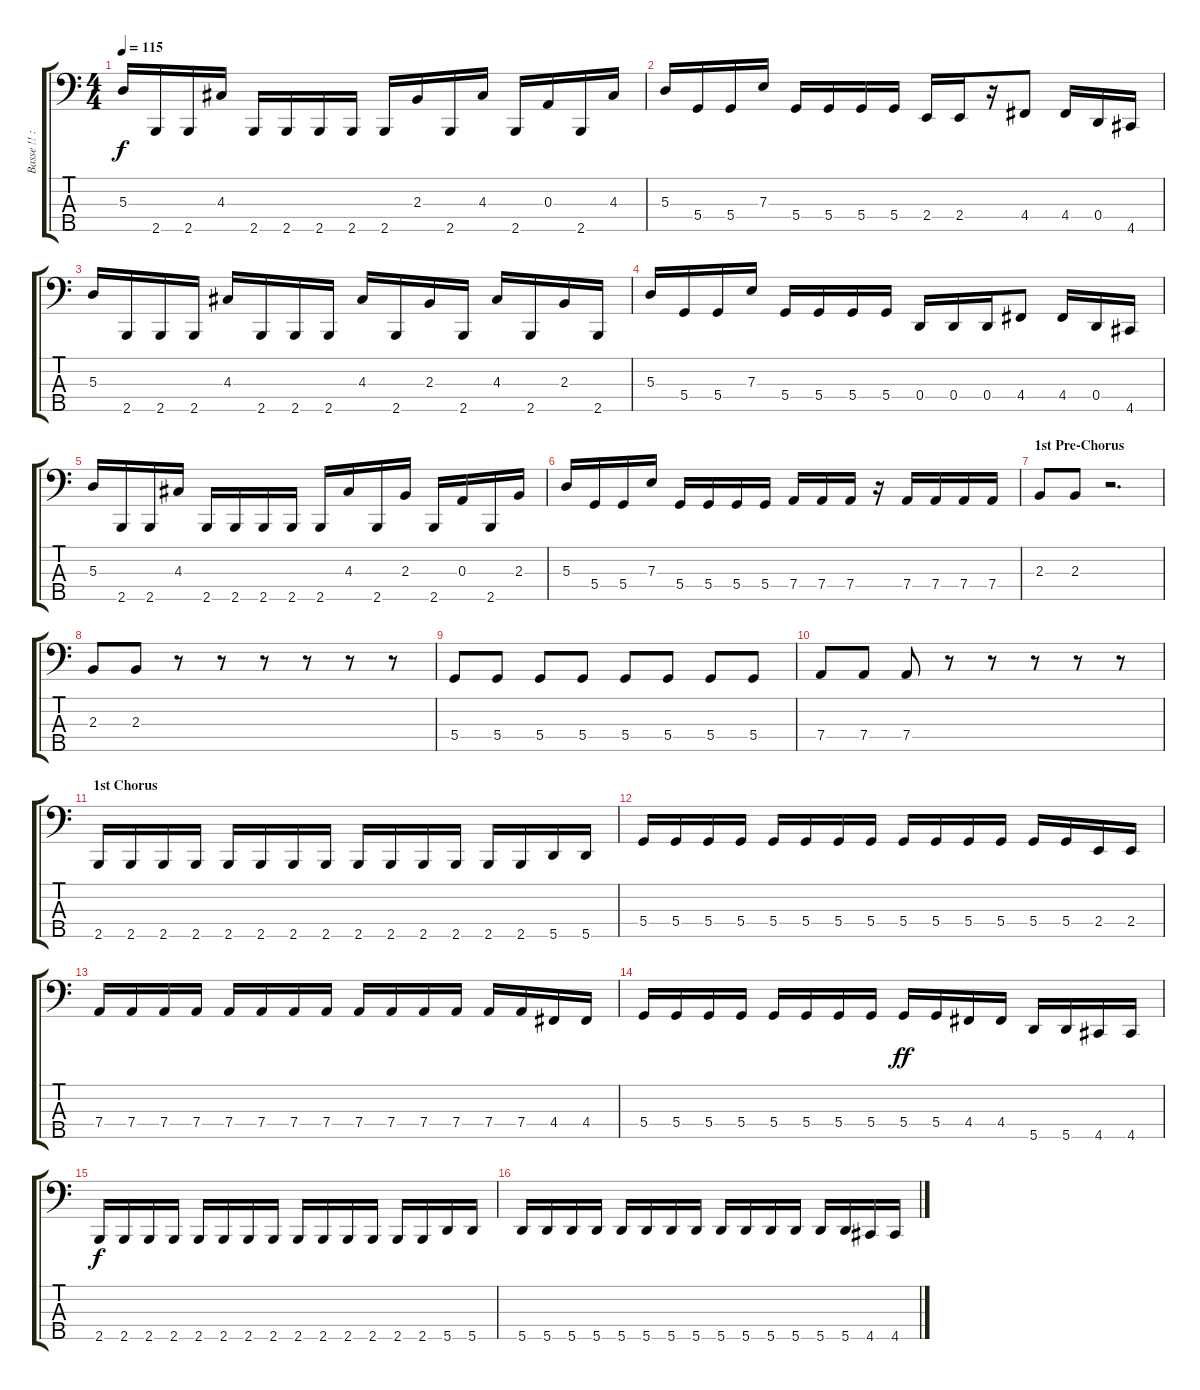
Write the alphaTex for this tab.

\track ("Basse !! :D" "Basse !! :") {instrument electricbasspick}
\staff {score tabs}
\tuning (G2 D2 A1 D1 A0) {hide}
\ts (4 4)
\tempo 115
\clef f4
\ks c
5.3.16{dy f} 2.5.16 2.5.16 4.3.16 2.5.16 2.5.16 2.5.16 2.5.16 2.5.16 2.3.16 2.5.16 4.3.16 2.5.16 0.3.16 2.5.16 4.3.16 |
5.3.16 5.4.16 5.4.16 7.3.16 5.4.16 5.4.16 5.4.16 5.4.16 2.4.16 2.4.16 r.16 4.4.8 4.4.16 0.4.16 4.5.16 |
5.3.16 2.5.16 2.5.16 2.5.16 4.3.16 2.5.16 2.5.16 2.5.16 4.3.16 2.5.16 2.3.16 2.5.16 4.3.16 2.5.16 2.3.16 2.5.16 |
5.3.16 5.4.16 5.4.16 7.3.16 5.4.16 5.4.16 5.4.16 5.4.16 0.4.16 0.4.16 0.4.16 4.4.8 4.4.16 0.4.16 4.5.16 |
5.3.16 2.5.16 2.5.16 4.3.16 2.5.16 2.5.16 2.5.16 2.5.16 2.5.16 4.3.16 2.5.16 2.3.16 2.5.16 0.3.16 2.5.16 2.3.16 |
5.3.16 5.4.16 5.4.16 7.3.16 5.4.16 5.4.16 5.4.16 5.4.16 7.4.16 7.4.16 7.4.16 r.16 7.4.16 7.4.16 7.4.16 7.4.16 |
\section ("" "1st Pre-Chorus")
2.3.8 2.3.8 r.2{d} |
2.3.8 2.3.8 r.8 r.8 r.8 r.8 r.8 r.8 |
5.4.8 5.4.8 5.4.8 5.4.8 5.4.8 5.4.8 5.4.8 5.4.8 |
7.4.8 7.4.8 7.4.8 r.8 r.8 r.8 r.8 r.8 |
\section ("" "1st Chorus")
2.5.16 2.5.16 2.5.16 2.5.16 2.5.16 2.5.16 2.5.16 2.5.16 2.5.16 2.5.16 2.5.16 2.5.16 2.5.16 2.5.16 5.5.16 5.5.16 |
5.4.16 5.4.16 5.4.16 5.4.16 5.4.16 5.4.16 5.4.16 5.4.16 5.4.16 5.4.16 5.4.16 5.4.16 5.4.16 5.4.16 2.4.16 2.4.16 |
7.4.16 7.4.16 7.4.16 7.4.16 7.4.16 7.4.16 7.4.16 7.4.16 7.4.16 7.4.16 7.4.16 7.4.16 7.4.16 7.4.16 4.4.16 4.4.16 |
5.4.16 5.4.16 5.4.16 5.4.16 5.4.16 5.4.16 5.4.16 5.4.16 5.4.16{dy ff} 5.4.16 4.4.16 4.4.16 5.5.16 5.5.16 4.5.16 4.5.16 |
2.5.16{dy f} 2.5.16 2.5.16 2.5.16 2.5.16 2.5.16 2.5.16 2.5.16 2.5.16 2.5.16 2.5.16 2.5.16 2.5.16 2.5.16 5.5.16 5.5.16 |
5.5.16 5.5.16 5.5.16 5.5.16 5.5.16 5.5.16 5.5.16 5.5.16 5.5.16 5.5.16 5.5.16 5.5.16 5.5.16 5.5.16 4.5.16 4.5.16
